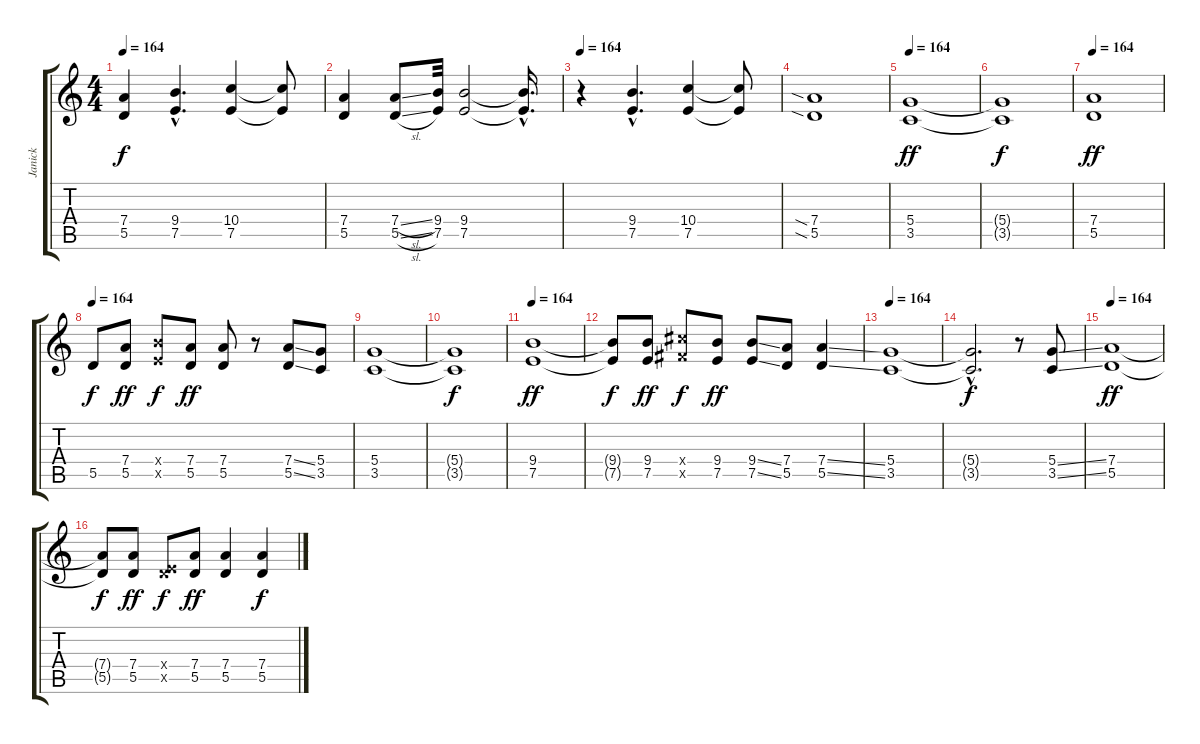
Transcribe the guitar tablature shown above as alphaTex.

\track ("Janick" "Janick") {instrument overdrivenguitar}
\staff {score tabs}
\tuning (E4 B3 G3 D3 A2 E2) {hide}
\ts (4 4)
\tempo 164
\clef g2
\ks c
(7.4{t} 5.5{t}).4{dy f} (9.4{hac} 7.5{hac}).4{d} (10.4 7.5).4 (10.4{t} 7.5{t}).8 |
(7.4 5.5).4 (7.4{sl} 5.5{sl}).8 (9.4 7.5).32 (9.4 7.5).2 (9.4{hac t} 7.5{hac t}).16{d} |
\tempo 164
r.4 (9.4{hac} 7.5{hac}).4{d} (10.4 7.5).4 (10.4{t} 7.5{t}).8 |
(7.4{sia} 5.5{sia}).1 |
\tempo 164
(5.4 3.5).1{dy ff} |
(5.4{t} 3.5{t}).1{dy f} |
\tempo 164
(7.4 5.5).1{dy ff} |
\tempo 164
5.5.8{dy f} (7.4 5.5).8{dy ff} (9.4{x} 7.5{x}).8{dy f} (7.4 5.5).8{dy ff} (7.4 5.5).8 r.8 (7.4{ss} 5.5{ss}).8 (5.4 3.5).8 |
(5.4 3.5).1 |
(5.4{t} 3.5{t}).1{dy f} |
\tempo 164
(9.4 7.5).1{dy ff} |
(9.4{t} 7.5{t}).8{dy f} (9.4 7.5).8{dy ff} (11.4{x} 9.5{x}).8{dy f} (9.4 7.5).8{dy ff} (9.4{ss} 7.5{ss}).8 (7.4 5.5).8 (7.4{ss} 5.5{ss}).4 |
\tempo 164
(5.4 3.5).1 |
(5.4{hac t} 3.5{hac t}).2{d dy f} r.8 (5.4{ss} 3.5{ss}).8 |
\tempo 164
(7.4 5.5).1{dy ff} |
(7.4{t} 5.5{t}).8{dy f} (7.4 5.5).8{dy ff} (0.4{x} 7.5{x}).8{dy f} (7.4 5.5).8{dy ff} (7.4 5.5).4 (7.4{ss} 5.5{ss}).4{dy f}
